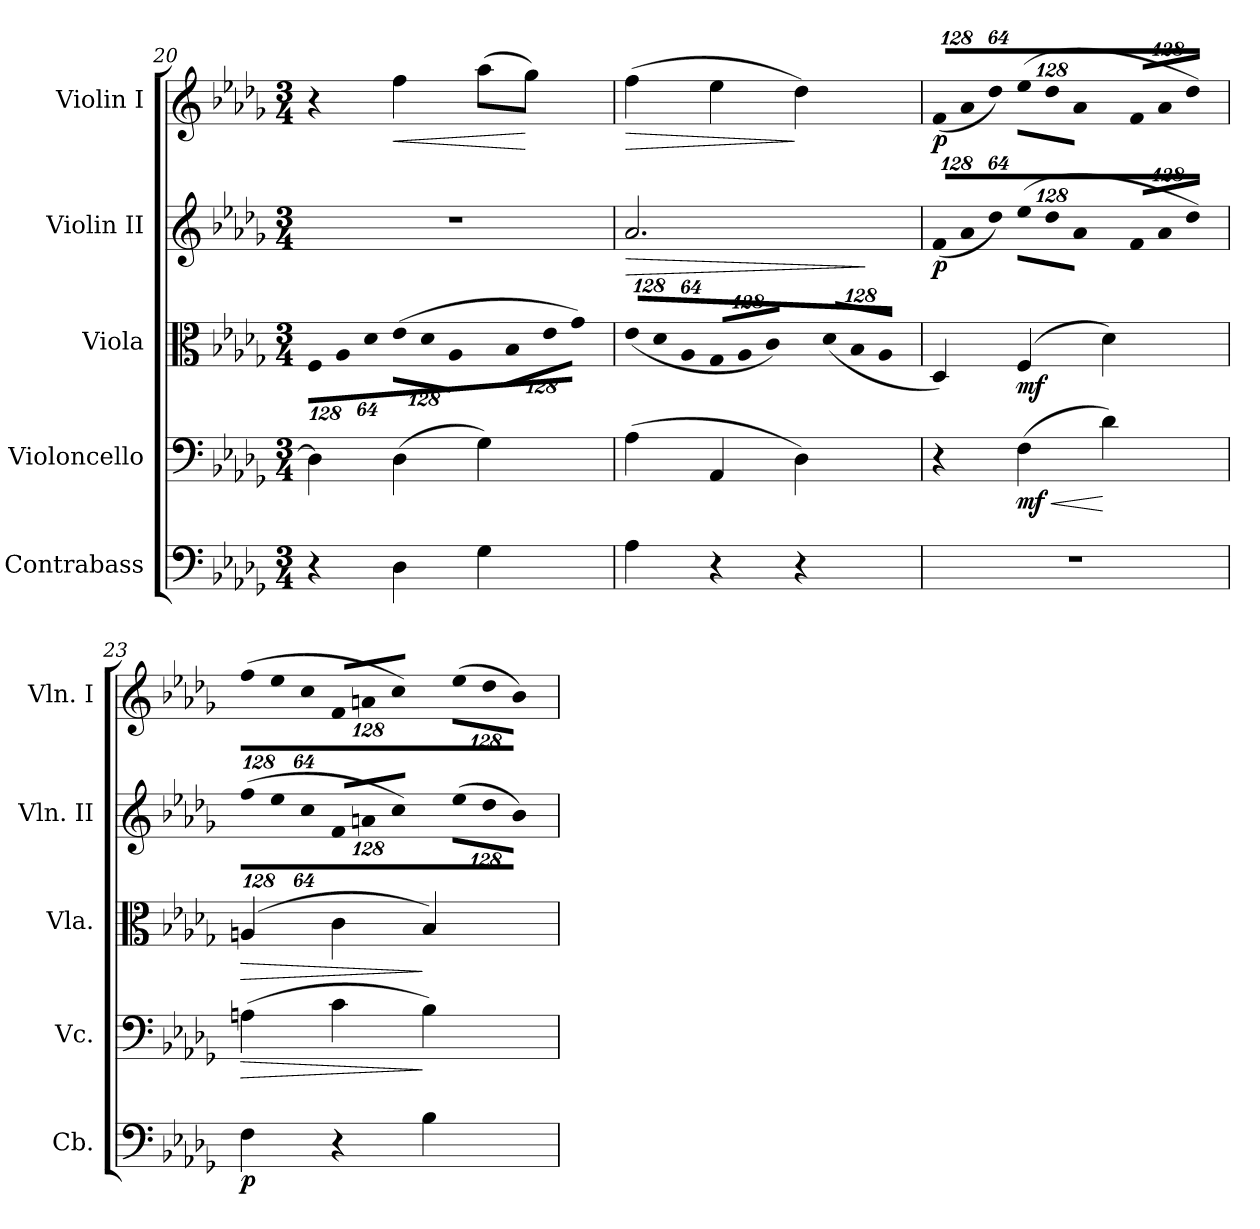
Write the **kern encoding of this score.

**kern	**dynam	**kern	**dynam	**kern	**dynam	**kern	**dynam	**kern	**dynam
*part5	*part5	*part4	*part4	*part3	*part3	*part2	*part2	*part1	*part1
*staff5	*staff5	*staff4	*staff4	*staff3	*staff3	*staff2	*staff2	*staff1	*staff1
*I"Contrabass	*	*I"Violoncello	*	*I"Viola	*	*I"Violin II	*	*I"Violin I	*
*I'Cb.	*	*I'Vc.	*	*I'Vla.	*	*I'Vln. II	*	*I'Vln. I	*
!!LO:LB:g=z
*clefF4	*	*clefF4	*	*clefC3	*	*clefG2	*	*clefG2	*
*ITrd7c12	*	*	*	*	*	*	*	*	*
*k[b-e-a-d-g-]	*	*k[b-e-a-d-g-]	*	*k[b-e-a-d-g-]	*	*k[b-e-a-d-g-]	*	*k[b-e-a-d-g-]	*
*D-:	*	*D-:	*	*D-:	*	*D-:	*	*D-:	*
*M3/4	*	*M3/4	*	*M3/4	*	*M3/4	*	*M3/4	*
*	*	*	*	*Xbrackettup	*	*	*	*	*
=20	=20	=20	=20	=20	=20	=20	=20	=20	=20
!	!	!	!	!LO:N:vis=8	!	!LO:N:vis=1	!	!	!
4r	.	4D-i\]	.	1024%85Fi/L	.	2.r	.	4r	.
!	!	!	!	!LO:N:vis=8	!	!	!	!	!
.	.	.	.	1024%85A-i/	.	.	.	.	.
!	!	!	!	!LO:N:vis=8	!	!	!	!	!
.	.	.	.	512%43d-i/J	.	.	.	.	.
!	!	!	!	!LO:N:vis=8	!	!	!	!	!LO:HP:b
4DD-i\	.	(4D-i\	.	(1024%85e-i\L	.	.	.	4ffi\	<
!	!	!	!	!LO:N:vis=8	!	!	!	!	!
.	.	.	.	1024%85d-i\	.	.	.	.	.
!	!	!	!	!LO:N:vis=8	!	!	!	!	!
.	.	.	.	512%43A-i\J	.	.	.	.	.
!	!	!	!	!LO:N:vis=8	!	!	!	!	!
4GG-i\	.	4G-i\)	.	1024%85B-i\L	.	.	.	(8aa-i\L	.
!	!	!	!	!LO:N:vis=8	!	!	!	!	!
.	.	.	.	1024%85e-i\	.	.	.	.	.
.	.	.	.	.	.	.	.	8gg-i\J)	[
!	!	!	!	!LO:N:vis=8	!	!	!	!	!
.	.	.	.	512%43g-i\J)	.	.	.	.	.
=21	=21	=21	=21	=21	=21	=21	=21	=21	=21
!	!	!	!	!LO:N:vis=8	!	!	!LO:HP:b	!	!LO:HP:b
4AA-i\	.	(4A-i\	.	(1024%85e-i\L	.	2.a-i/	>	(4ffi\	>
!	!	!	!	!LO:N:vis=8	!	!	!	!	!
.	.	.	.	1024%85d-i\	.	.	.	.	.
!	!	!	!	!LO:N:vis=8	!	!	!	!	!
.	.	.	.	512%43A-i\J	.	.	.	.	.
!	!	!	!	!LO:N:vis=8	!	!	!	!	!
4r	.	4AA-i/	.	1024%85G-i/L	.	.	.	4ee-i\	.
!	!	!	!	!LO:N:vis=8	!	!	!	!	!
.	.	.	.	1024%85A-i/	.	.	.	.	.
!	!	!	!	!LO:N:vis=8	!	!	!	!	!
.	.	.	.	512%43ci/J)	.	.	.	.	.
!	!	!	!	!LO:N:vis=8	!	!	!	!	!
4r	.	4D-i\)	.	(1024%85d-i/L	.	.	.	4dd-i\)	]
!	!	!	!	!LO:N:vis=8	!	!	!	!	!
.	.	.	.	1024%85B-i/	.	.	.	.	.
!	!	!	!	!LO:N:vis=8	!	!	!	!	!
.	.	.	.	512%43A-i/J	.	.	.	.	.
.	.	.	.	.	.	.	]	.	.
=22	=22	=22	=22	=22	=22	=22	=22	=22	=22
!LO:N:vis=1	!	!	!	!	!	!	!	!	!
*	*	*	*	*	*	*Xbrackettup	*	*	*
!	!	!	!	!	!	!LO:N:vis=8	!	!	!
*	*	*	*	*	*	*	*	*Xbrackettup	*
!	!	!	!	!	!	!	!	!LO:N:vis=8	!
2.r	.	4r	.	4D-i/)	.	(1024%85fi/L	p	(1024%85fi/L	p
!	!	!	!	!	!	!LO:N:vis=8	!	!LO:N:vis=8	!
.	.	.	.	.	.	1024%85a-i/	.	1024%85a-i/	.
!	!	!	!	!	!	!LO:N:vis=8	!	!LO:N:vis=8	!
.	.	.	.	.	.	512%43dd-i/J)	.	512%43dd-i/J)	.
!	!	!	!LO:HP:b	!	!	!LO:N:vis=8	!	!LO:N:vis=8	!
.	.	(4Fi\	< mf	(4Fi/	mf	(1024%85ee-i\L	.	(1024%85ee-i\L	.
!	!	!	!	!	!	!LO:N:vis=8	!	!LO:N:vis=8	!
.	.	.	.	.	.	1024%85dd-i\	.	1024%85dd-i\	.
!	!	!	!	!	!	!LO:N:vis=8	!	!LO:N:vis=8	!
.	.	.	.	.	.	512%43a-i\J	.	512%43a-i\J	.
!	!	!	!	!	!	!LO:N:vis=8	!	!LO:N:vis=8	!
.	.	4d-i\)	[	4d-i\)	.	1024%85fi/L	.	1024%85fi/L	.
!	!	!	!	!	!	!LO:N:vis=8	!	!LO:N:vis=8	!
.	.	.	.	.	.	1024%85a-i/	.	1024%85a-i/	.
!	!	!	!	!	!	!LO:N:vis=8	!	!LO:N:vis=8	!
.	.	.	.	.	.	512%43dd-i/J)	.	512%43dd-i/J)	.
=23	=23	=23	=23	=23	=23	=23	=23	=23	=23
!	!	!	!LO:HP:b	!	!LO:HP:b	!LO:N:vis=8	!	!LO:N:vis=8	!
4FFi\	p	(4Ani\	>	(4Ani/	>	(1024%85ffi\L	.	(1024%85ffi\L	.
!	!	!	!	!	!	!LO:N:vis=8	!	!LO:N:vis=8	!
.	.	.	.	.	.	1024%85ee-i\	.	1024%85ee-i\	.
!	!	!	!	!	!	!LO:N:vis=8	!	!LO:N:vis=8	!
.	.	.	.	.	.	512%43cci\J	.	512%43cci\J	.
!	!	!	!	!	!	!LO:N:vis=8	!	!LO:N:vis=8	!
4r	.	4ci\	.	4ci\	.	1024%85fi/L	.	1024%85fi/L	.
!	!	!	!	!	!	!LO:N:vis=8	!	!LO:N:vis=8	!
.	.	.	.	.	.	1024%85ani/	.	1024%85ani/	.
!	!	!	!	!	!	!LO:N:vis=8	!	!LO:N:vis=8	!
.	.	.	.	.	.	512%43cci/J)	.	512%43cci/J)	.
!	!	!	!	!	!	!LO:N:vis=8	!	!LO:N:vis=8	!
4BB-i\	.	4B-i\)	]	4B-i/)	]	(1024%85ee-i\L	.	(1024%85ee-i\L	.
!	!	!	!	!	!	!LO:N:vis=8	!	!LO:N:vis=8	!
.	.	.	.	.	.	1024%85dd-i\	.	1024%85dd-i\	.
!	!	!	!	!	!	!LO:N:vis=8	!	!LO:N:vis=8	!
.	.	.	.	.	.	512%43b-i\J)	.	512%43b-i\J)	.
=	=	=	=	=	=	=	=	=	=
*-	*-	*-	*-	*-	*-	*-	*-	*-	*-
